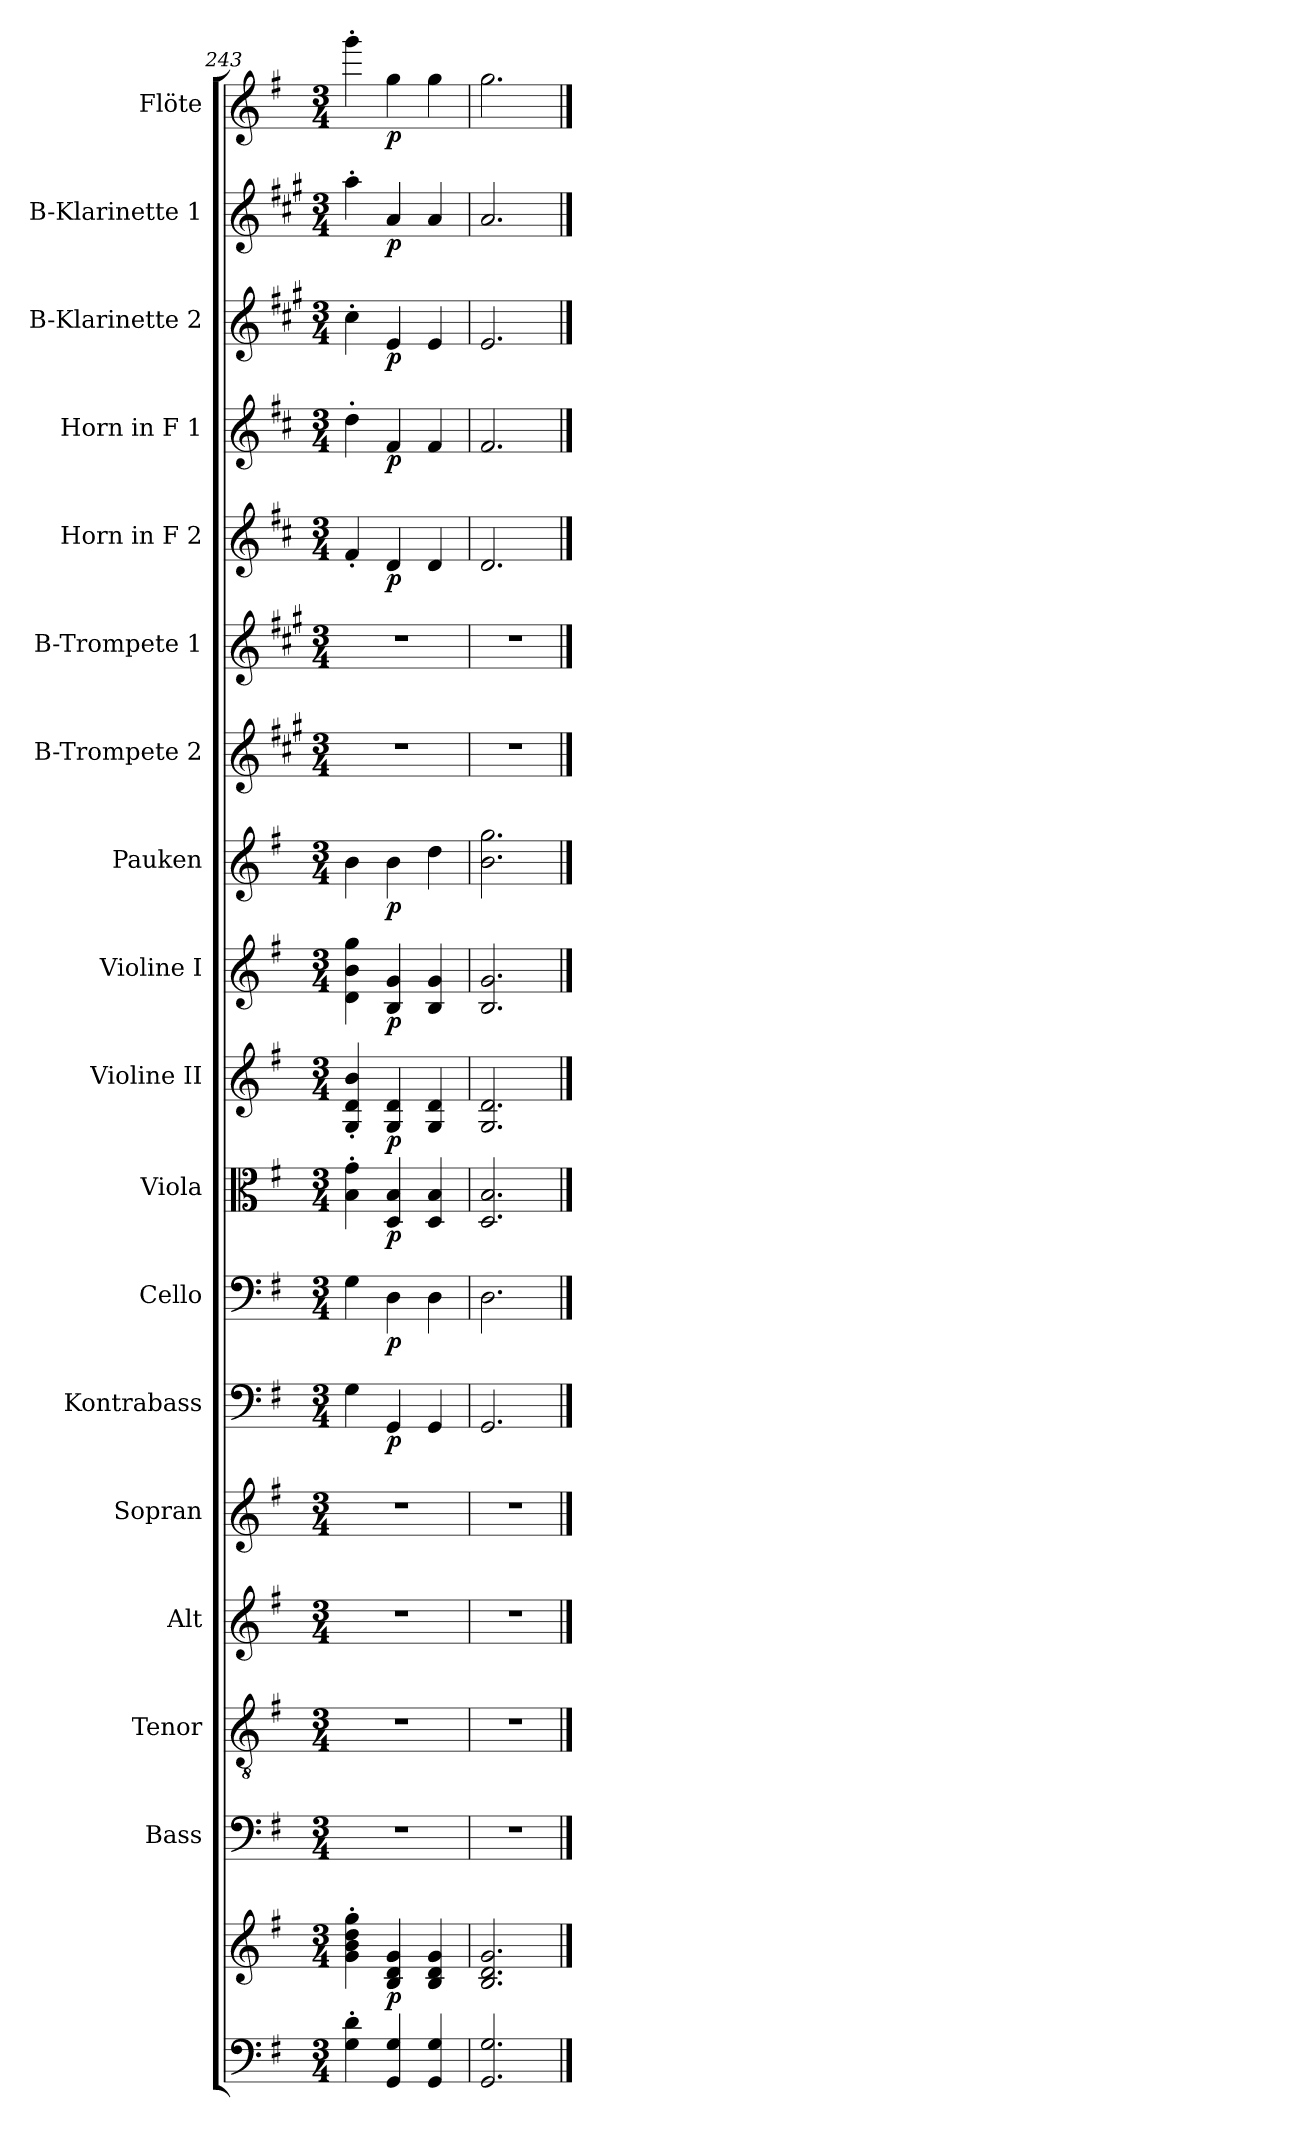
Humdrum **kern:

**kern	**kern	**dynam	**kern	**kern	**kern	**kern	**kern	**dynam	**kern	**dynam	**kern	**dynam	**kern	**dynam	**kern	**dynam	**kern	**dynam	**kern	**kern	**kern	**dynam	**kern	**dynam	**kern	**dynam	**kern	**dynam	**kern	**dynam
*part18	*part18	*part18	*part17	*part16	*part15	*part14	*part13	*part13	*part12	*part12	*part11	*part11	*part10	*part10	*part9	*part9	*part8	*part8	*part7	*part6	*part5	*part5	*part4	*part4	*part3	*part3	*part2	*part2	*part1	*part1
*staff19	*staff18	*staff18/19	*staff17	*staff16	*staff15	*staff14	*staff13	*staff13	*staff12	*staff12	*staff11	*staff11	*staff10	*staff10	*staff9	*staff9	*staff8	*staff8	*staff7	*staff6	*staff5	*staff5	*staff4	*staff4	*staff3	*staff3	*staff2	*staff2	*staff1	*staff1
*	*	*	*I"Bass	*I"Tenor	*I"Alt	*I"Sopran	*I"Kontrabass	*	*I"Cello	*	*I"Viola	*	*I"Violine II	*	*I"Violine I	*	*I"Pauken	*	*I"B-Trompete 2	*I"B-Trompete 1	*I"Horn in F 2	*	*I"Horn in F 1	*	*I"B-Klarinette 2	*	*I"B-Klarinette 1	*	*I"Flöte	*
*	*	*	*I'B.	*I'T.	*I'A.	*I'S.	*I'Kb.	*	*	*	*I'Vla.	*	*I'Vl. II	*	*I'Vl. I	*	*I'Pk.	*	*I'Trp. 2	*I'Trp. 1	*	*	*	*	*I'Kl. 2	*	*I'Kl. 1	*	*I'Fl.	*
*clefF4	*clefG2	*	*clefF4	*clefGv2	*clefG2	*clefG2	*clefF4	*	*clefF4	*	*clefC3	*	*clefG2	*	*clefG2	*	*clefG2	*	*clefG2	*clefG2	*clefG2	*	*clefG2	*	*clefG2	*	*clefG2	*	*clefG2	*
*	*	*	*	*	*	*	*ITrd7c12	*	*	*	*	*	*	*	*	*	*	*	*ITrd1c2	*ITrd1c2	*ITrd4c7	*	*ITrd4c7	*	*ITrd1c2	*	*ITrd1c2	*	*	*
*k[f#]	*k[f#]	*	*k[f#]	*k[f#]	*k[f#]	*k[f#]	*k[f#]	*	*k[f#]	*	*k[f#]	*	*k[f#]	*	*k[f#]	*	*k[f#]	*	*k[f#]	*k[f#]	*k[f#]	*	*k[f#]	*	*k[f#]	*	*k[f#]	*	*k[f#]	*
*G:	*G:	*	*G:	*G:	*G:	*G:	*G:	*	*G:	*	*G:	*	*G:	*	*G:	*	*G:	*	*G:	*G:	*G:	*	*G:	*	*G:	*	*G:	*	*G:	*
*M3/4	*M3/4	*	*M3/4	*M3/4	*M3/4	*M3/4	*M3/4	*	*M3/4	*	*M3/4	*	*M3/4	*	*M3/4	*	*M3/4	*	*M3/4	*M3/4	*M3/4	*	*M3/4	*	*M3/4	*	*M3/4	*	*M3/4	*
=243	=243	=243	=243	=243	=243	=243	=243	=243	=243	=243	=243	=243	=243	=243	=243	=243	=243	=243	=243	=243	=243	=243	=243	=243	=243	=243	=243	=243	=243	=243
4G\'> 4d\'>	4g\'> 4b\'> 4dd\'> 4gg\'>	.	2.r	2.r	2.r	2.r	4GG\	.	4G\	.	4B\'> 4g\'>	.	4G/'< 4d/'< 4b/'<	.	4d\ 4b\ 4gg\	.	4b\	.	2.r	2.r	4B'</	.	4g'>\	.	4b'>\	.	4gg'>\	.	4ggg'>\	.
!	!	!LO:DY:b	!	!	!	!	!	!LO:DY:b	!	!LO:DY:b	!	!LO:DY:b	!	!LO:DY:b	!	!LO:DY:b	!	!LO:DY:b	!	!	!	!LO:DY:b	!	!LO:DY:b	!	!LO:DY:b	!	!LO:DY:b	!	!LO:DY:b
4GG/ 4G/	4B/ 4d/ 4g/	p	.	.	.	.	4GGG/	p	4D\	p	4D/ 4B/	p	4G/ 4d/	p	4B/ 4g/	p	4b\	p	.	.	4G/	p	4B/	p	4d/	p	4g/	p	4gg\	p
4GG/ 4G/	4B/ 4d/ 4g/	.	.	.	.	.	4GGG/	.	4D\	.	4D/ 4B/	.	4G/ 4d/	.	4B/ 4g/	.	4dd\	.	.	.	4G/	.	4B/	.	4d/	.	4g/	.	4gg\	.
=244	=244	=244	=244	=244	=244	=244	=244	=244	=244	=244	=244	=244	=244	=244	=244	=244	=244	=244	=244	=244	=244	=244	=244	=244	=244	=244	=244	=244	=244	=244
2.GG/ 2.G/	2.B/ 2.d/ 2.g/	.	2.r	2.r	2.r	2.r	2.GGG/	.	2.D\	.	2.D/ 2.B/	.	2.G/ 2.d/	.	2.B/ 2.g/	.	2.b\ 2.gg\	.	2.r	2.r	2.G/	.	2.B/	.	2.d/	.	2.g/	.	2.gg\	.
==	==	==	==	==	==	==	==	==	==	==	==	==	==	==	==	==	==	==	==	==	==	==	==	==	==	==	==	==	==	==
*-	*-	*-	*-	*-	*-	*-	*-	*-	*-	*-	*-	*-	*-	*-	*-	*-	*-	*-	*-	*-	*-	*-	*-	*-	*-	*-	*-	*-	*-	*-
